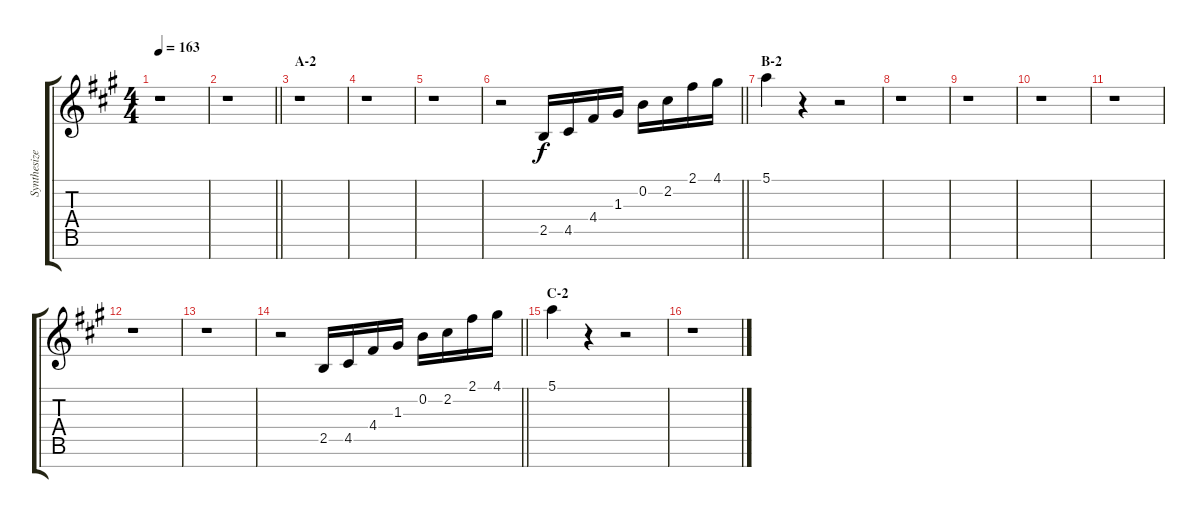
\track ("Synthesizer IV" "Synthesize") {instrument fx4atmosphere}
\staff {score tabs}
\tuning (E5 B4 G4 D4 A3 E3 B2) {hide}
\ts (4 4)
\tempo 163
\clef g2
\ks a
r.1{dy f} |
\barLineRight lightlight
r.1 |
\section ("" "A-2")
r.1 |
r.1 |
r.1 |
\barLineRight lightlight
r.2 2.5.16 4.5.16 4.4.16 1.3.16 0.2.16 2.2.16 2.1.16 4.1.16 |
\section ("" "B-2")
5.1.4 r.4 r.2 |
r.1 |
r.1 |
r.1 |
r.1 |
r.1 |
r.1 |
\barLineRight lightlight
r.2 2.5.16 4.5.16 4.4.16 1.3.16 0.2.16 2.2.16 2.1.16 4.1.16 |
\section ("" "C-2")
5.1.4 r.4 r.2 |
r.1
